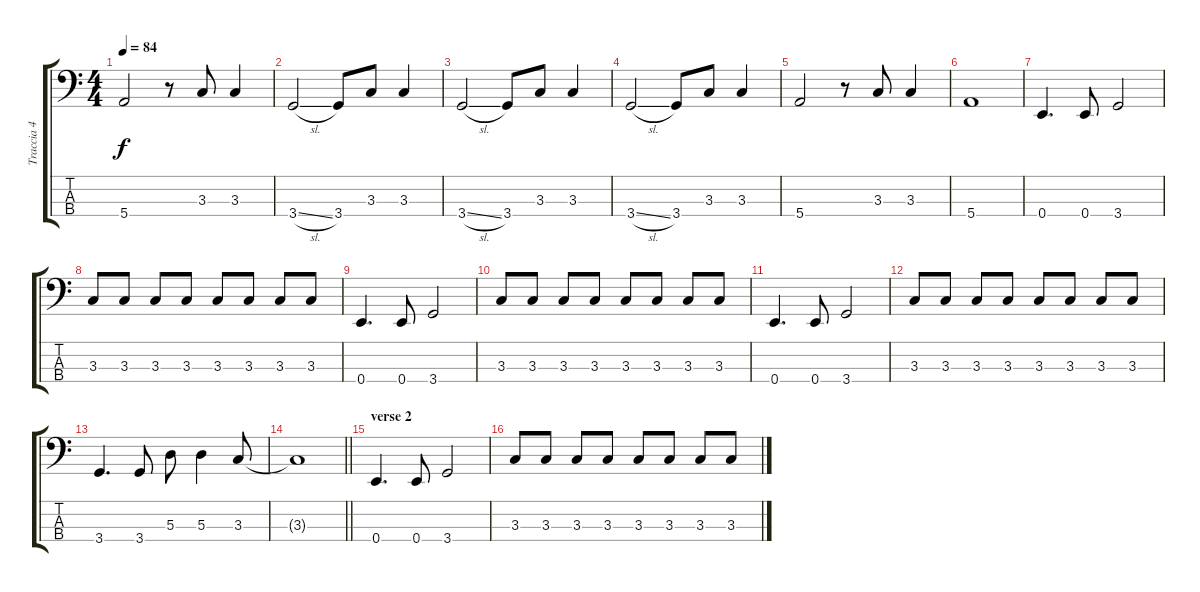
\track ("Traccia 4" "Traccia 4") {instrument electricbassfinger}
\staff {score tabs}
\tuning (G2 D2 A1 E1) {hide}
\ts (4 4)
\tempo 84
\clef f4
\ks c
5.4.2{dy f} r.8 3.3.8 3.3.4 |
3.4{sl}.2 3.4.8 3.3.8 3.3.4 |
3.4{sl}.2 3.4.8 3.3.8 3.3.4 |
3.4{sl}.2 3.4.8 3.3.8 3.3.4 |
5.4.2 r.8 3.3.8 3.3.4 |
5.4.1 |
0.4.4{d} 0.4.8 3.4.2 |
3.3.8 3.3.8 3.3.8 3.3.8 3.3.8 3.3.8 3.3.8 3.3.8 |
0.4.4{d} 0.4.8 3.4.2 |
3.3.8 3.3.8 3.3.8 3.3.8 3.3.8 3.3.8 3.3.8 3.3.8 |
0.4.4{d} 0.4.8 3.4.2 |
3.3.8 3.3.8 3.3.8 3.3.8 3.3.8 3.3.8 3.3.8 3.3.8 |
3.4.4{d} 3.4.8 5.3.8 5.3.4 3.3.8 |
\barLineRight lightlight
3.3{t}.1 |
\section ("" "verse 2")
0.4.4{d} 0.4.8 3.4.2 |
3.3.8 3.3.8 3.3.8 3.3.8 3.3.8 3.3.8 3.3.8 3.3.8
